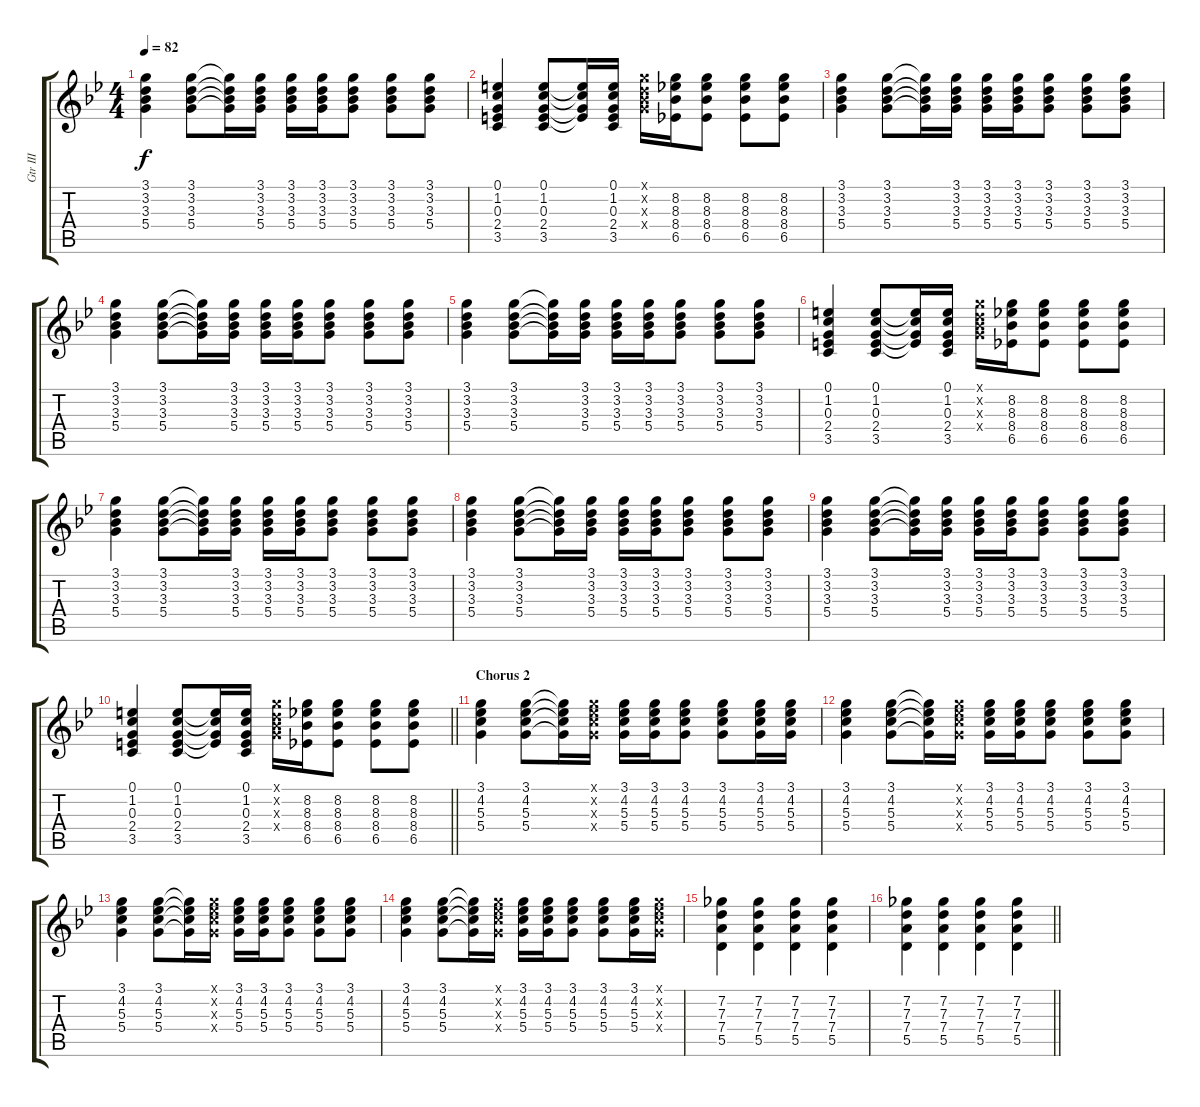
\track ("Gtr III " "Gtr III ") {instrument acousticguitarsteel}
\staff {score tabs}
\tuning (E4 B3 G3 D3 A2 E2) {hide}
\ts (4 4)
\tempo 82
\clef g2
\ks gminor
(3.1 3.2 3.3 5.4).4{dy f} (3.1 3.2 3.3 5.4).8 (3.1{t} 3.2{t} 3.3{t} 5.4{t}).16 (3.1 3.2 3.3 5.4).16 (3.1 3.2 3.3 5.4).16 (3.1 3.2 3.3 5.4).16 (3.1 3.2 3.3 5.4).8 (3.1 3.2 3.3 5.4).8 (3.1 3.2 3.3 5.4).8 |
(0.1 1.2 0.3 2.4 3.5).4 (0.1 1.2 0.3 2.4 3.5).8 (0.1{t} 1.2{t} 0.3{t} 2.4{t}).16 (0.1 1.2 0.3 2.4 3.5).16 (3.1{x} 3.2{x} 3.3{x} 5.4{x}).16 (8.2 8.3 8.4 6.5).16 (8.2 8.3 8.4 6.5).8 (8.2 8.3 8.4 6.5).8 (8.2 8.3 8.4 6.5).8 |
(3.1 3.2 3.3 5.4).4 (3.1 3.2 3.3 5.4).8 (3.1{t} 3.2{t} 3.3{t} 5.4{t}).16 (3.1 3.2 3.3 5.4).16 (3.1 3.2 3.3 5.4).16 (3.1 3.2 3.3 5.4).16 (3.1 3.2 3.3 5.4).8 (3.1 3.2 3.3 5.4).8 (3.1 3.2 3.3 5.4).8 |
(3.1 3.2 3.3 5.4).4 (3.1 3.2 3.3 5.4).8 (3.1{t} 3.2{t} 3.3{t} 5.4{t}).16 (3.1 3.2 3.3 5.4).16 (3.1 3.2 3.3 5.4).16 (3.1 3.2 3.3 5.4).16 (3.1 3.2 3.3 5.4).8 (3.1 3.2 3.3 5.4).8 (3.1 3.2 3.3 5.4).8 |
(3.1 3.2 3.3 5.4).4 (3.1 3.2 3.3 5.4).8 (3.1{t} 3.2{t} 3.3{t} 5.4{t}).16 (3.1 3.2 3.3 5.4).16 (3.1 3.2 3.3 5.4).16 (3.1 3.2 3.3 5.4).16 (3.1 3.2 3.3 5.4).8 (3.1 3.2 3.3 5.4).8 (3.1 3.2 3.3 5.4).8 |
(0.1 1.2 0.3 2.4 3.5).4 (0.1 1.2 0.3 2.4 3.5).8 (0.1{t} 1.2{t} 0.3{t} 2.4{t}).16 (0.1 1.2 0.3 2.4 3.5).16 (3.1{x} 3.2{x} 3.3{x} 5.4{x}).16 (8.2 8.3 8.4 6.5).16 (8.2 8.3 8.4 6.5).8 (8.2 8.3 8.4 6.5).8 (8.2 8.3 8.4 6.5).8 |
(3.1 3.2 3.3 5.4).4 (3.1 3.2 3.3 5.4).8 (3.1{t} 3.2{t} 3.3{t} 5.4{t}).16 (3.1 3.2 3.3 5.4).16 (3.1 3.2 3.3 5.4).16 (3.1 3.2 3.3 5.4).16 (3.1 3.2 3.3 5.4).8 (3.1 3.2 3.3 5.4).8 (3.1 3.2 3.3 5.4).8 |
(3.1 3.2 3.3 5.4).4 (3.1 3.2 3.3 5.4).8 (3.1{t} 3.2{t} 3.3{t} 5.4{t}).16 (3.1 3.2 3.3 5.4).16 (3.1 3.2 3.3 5.4).16 (3.1 3.2 3.3 5.4).16 (3.1 3.2 3.3 5.4).8 (3.1 3.2 3.3 5.4).8 (3.1 3.2 3.3 5.4).8 |
(3.1 3.2 3.3 5.4).4 (3.1 3.2 3.3 5.4).8 (3.1{t} 3.2{t} 3.3{t} 5.4{t}).16 (3.1 3.2 3.3 5.4).16 (3.1 3.2 3.3 5.4).16 (3.1 3.2 3.3 5.4).16 (3.1 3.2 3.3 5.4).8 (3.1 3.2 3.3 5.4).8 (3.1 3.2 3.3 5.4).8 |
\barLineRight lightlight
(0.1 1.2 0.3 2.4 3.5).4 (0.1 1.2 0.3 2.4 3.5).8 (0.1{t} 1.2{t} 0.3{t} 2.4{t}).16 (0.1 1.2 0.3 2.4 3.5).16 (3.1{x} 3.2{x} 3.3{x} 5.4{x}).16 (8.2 8.3 8.4 6.5).16 (8.2 8.3 8.4 6.5).8 (8.2 8.3 8.4 6.5).8 (8.2 8.3 8.4 6.5).8 |
\section ("" "Chorus 2")
(3.1 4.2 5.3 5.4).4 (3.1 4.2 5.3 5.4).8 (3.1{t} 4.2{t} 5.3{t} 5.4{t}).16 (3.1{x} 4.2{x} 5.3{x} 5.4{x}).16 (3.1 4.2 5.3 5.4).16 (3.1 4.2 5.3 5.4).16 (3.1 4.2 5.3 5.4).8 (3.1 4.2 5.3 5.4).8 (3.1 4.2 5.3 5.4).16 (3.1 4.2 5.3 5.4).16 |
(3.1 4.2 5.3 5.4).4 (3.1 4.2 5.3 5.4).8 (3.1{t} 4.2{t} 5.3{t} 5.4{t}).16 (3.1{x} 4.2{x} 5.3{x} 5.4{x}).16 (3.1 4.2 5.3 5.4).16 (3.1 4.2 5.3 5.4).16 (3.1 4.2 5.3 5.4).8 (3.1 4.2 5.3 5.4).8 (3.1 4.2 5.3 5.4).8 |
(3.1 4.2 5.3 5.4).4 (3.1 4.2 5.3 5.4).8 (3.1{t} 4.2{t} 5.3{t} 5.4{t}).16 (3.1{x} 4.2{x} 5.3{x} 5.4{x}).16 (3.1 4.2 5.3 5.4).16 (3.1 4.2 5.3 5.4).16 (3.1 4.2 5.3 5.4).8 (3.1 4.2 5.3 5.4).8 (3.1 4.2 5.3 5.4).8 |
(3.1 4.2 5.3 5.4).4 (3.1 4.2 5.3 5.4).8 (3.1{t} 4.2{t} 5.3{t} 5.4{t}).16 (3.1{x} 4.2{x} 5.3{x} 5.4{x}).16 (3.1 4.2 5.3 5.4).16 (3.1 4.2 5.3 5.4).16 (3.1 4.2 5.3 5.4).8 (3.1 4.2 5.3 5.4).8 (3.1 4.2 5.3 5.4).16 (3.1{x} 4.2{x} 5.3{x} 5.4{x}).16 |
(7.2 7.3 7.4 5.5).4 (7.2 7.3 7.4 5.5).4 (7.2 7.3 7.4 5.5).4 (7.2 7.3 7.4 5.5).4 |
\barLineRight lightlight
(7.2 7.3 7.4 5.5).4 (7.2 7.3 7.4 5.5).4 (7.2 7.3 7.4 5.5).4 (7.2 7.3 7.4 5.5).4
